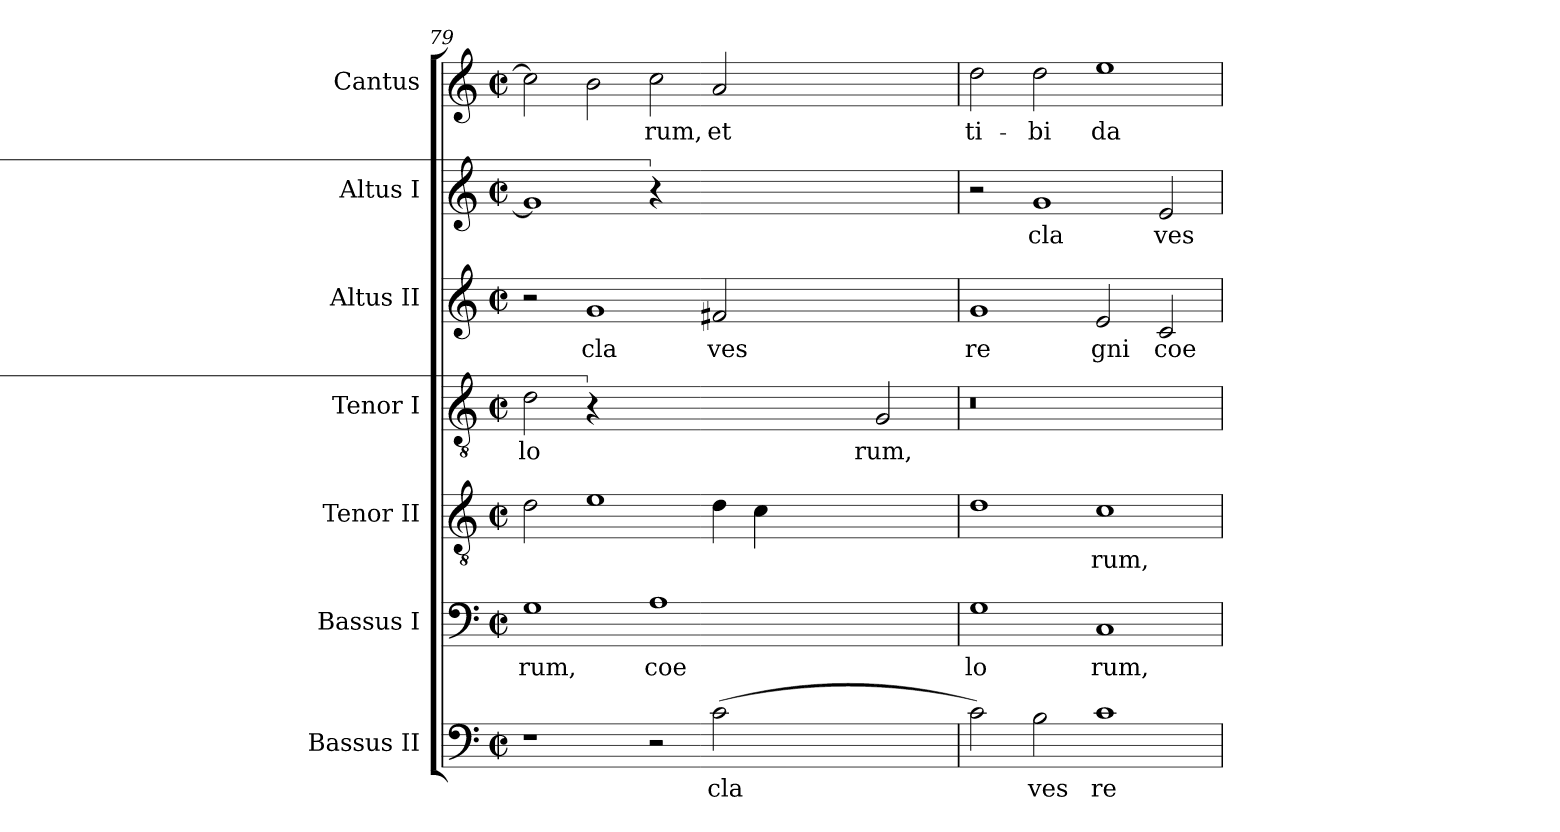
**kern	**text	**kern	**text	**kern	**text	**kern	**text	**kern	**text	**kern	**text	**kern	**text
*part7	*part7	*part6	*part6	*part5	*part5	*part4	*part4	*part3	*part3	*part2	*part2	*part1	*part1
*staff7	*staff7	*staff6	*staff6	*staff5	*staff5	*staff4	*staff4	*staff3	*staff3	*staff2	*staff2	*staff1	*staff1
*I"Bassus II	*	*I"Bassus I	*	*I"Tenor II	*	*I"Tenor I	*	*I"Altus II	*	*I"Altus I	*	*I"Cantus	*
!!LO:PB:g=z
*clefF4	*	*clefF4	*	*clefGv2	*	*clefGv2	*	*clefG2	*	*clefG2	*	*clefG2	*
*M2/2	*	*M2/2	*	*M2/2	*	*M2/2	*	*M2/2	*	*M2/2	*	*M2/2	*
*met(c|)	*	*met(c|)	*	*met(c|)	*	*met(c|)	*	*met(c|)	*	*met(c|)	*	*met(c|)	*
=79	=79	=79	=79	=79	=79	=79	=79	=79	=79	=79	=79	=79	=79
!	!	!	!LO:LY:b:cj	!	!	!	!LO:LY:b:cj	!	!	!	!	!	!
1r	.	1G	rum,	2d\	.	2d\	lo	2r	.	1g]	.	2cc\]	.
!	!	!	!	!	!	!LO:N:vis=1	!	!	!LO:LY:b:cj	!	!	!	!
.	.	.	.	1e	.	4%9r	.	1g	cla	.	.	2b\	.
!	!	!	!LO:LY:b:cj	!	!	!	!	!	!	!LO:N:vis=1	!	!	!LO:LY:b:cj
2r	.	1A	coe	.	.	.	.	.	.	4%9r	.	2cc\	rum,
!	!LO:LY:b	!	!	!	!	!	!	!	!LO:LY:b:cj	!	!	!	!LO:LY:b:cj
(>2c\	cla	.	.	4d\	.	.	.	2f#/	ves	.	.	2a/	et
.	.	.	.	4c\	.	.	.	.	.	.	.	.	.
1ryy	.	1ryy	.	1ryy	.	.	.	1ryy	.	.	.	1ryy	.
!	!	!	!	!	!	!	!LO:LY:b:cj	!	!	!	!	!	!
.	.	.	.	.	.	2G/	rum,	.	.	.	.	.	.
4ryy	.	4ryy	.	4ryy	.	.	.	4ryy	.	.	.	4ryy	.
=80	=80	=80	=80	=80	=80	=80	=80	=80	=80	=80	=80	=80	=80
!	!	!	!LO:LY:b:cj	!	!	!	!	!	!LO:LY:b:cj	!	!	!	!LO:LY:b:cj
2c\)	.	1G	lo	1d	.	0r	.	1g	re	2r	.	2dd\	ti-
!	!LO:LY:b:cj	!	!	!	!	!	!	!	!	!	!LO:LY:b:cj	!	!LO:LY:b:cj
2B\	ves	.	.	.	.	.	.	.	.	1g	cla	2dd\	-bi
!	!LO:LY:b:cj	!	!LO:LY:b:cj	!	!LO:LY:b:cj	!	!	!	!LO:LY:b:cj	!	!	!	!LO:LY:b:cj
1c	re	1C	rum,	1c	rum,	.	.	2e/	gni	.	.	1ee	da-
!	!	!	!	!	!	!	!	!	!LO:LY:b:cj	!	!LO:LY:b:cj	!	!
.	.	.	.	.	.	.	.	2c/	coe	2e/	ves	.	.
=	=	=	=	=	=	=	=	=	=	=	=	=	=
*-	*-	*-	*-	*-	*-	*-	*-	*-	*-	*-	*-	*-	*-
